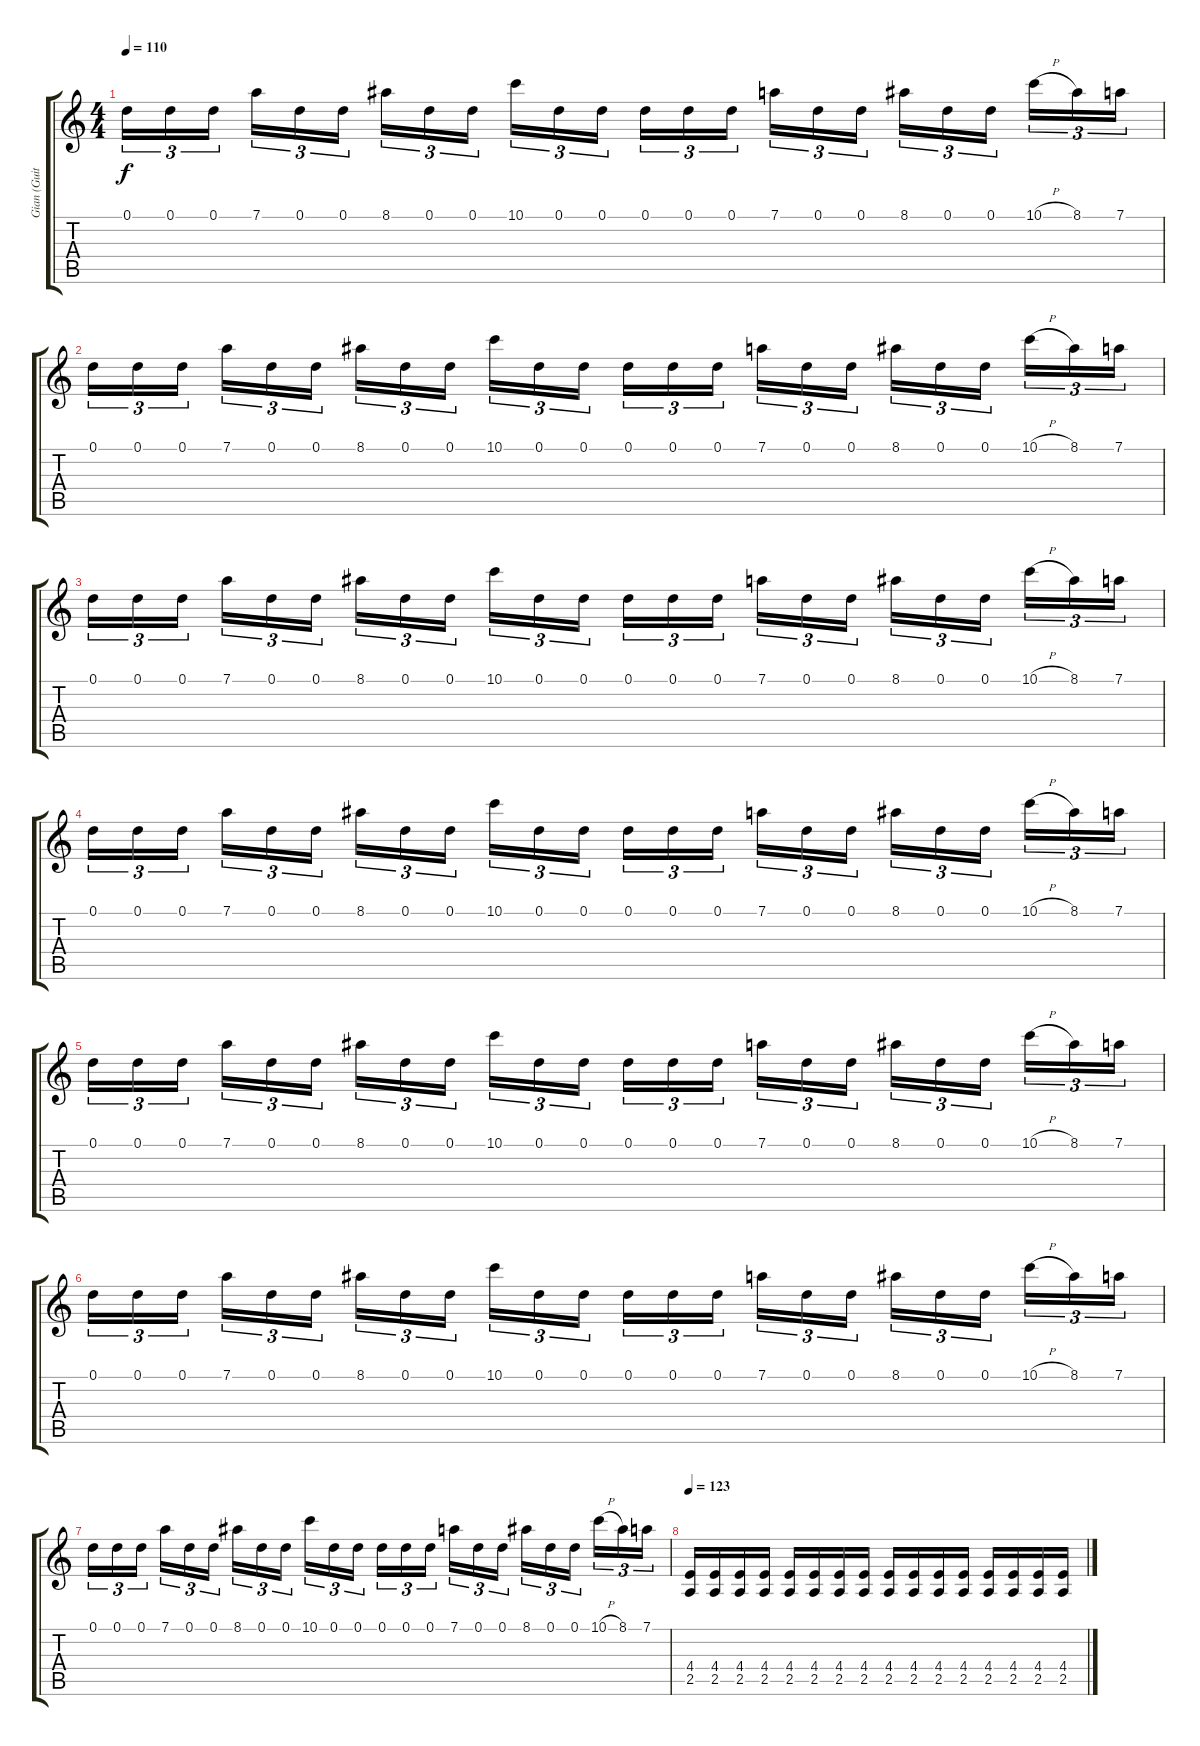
\track ("Gian (Guitar)" "Gian (Guit") {instrument distortionguitar}
\staff {score tabs}
\tuning (D4 A3 F3 C3 G2 D2) {hide}
\ts (4 4)
\tempo 110
\clef g2
\ks c
0.1.16{tu (3 2) dy f} 0.1.16{tu (3 2)} 0.1.16{tu (3 2)} 7.1.16{tu (3 2)} 0.1.16{tu (3 2)} 0.1.16{tu (3 2)} 8.1.16{tu (3 2)} 0.1.16{tu (3 2)} 0.1.16{tu (3 2)} 10.1.16{tu (3 2)} 0.1.16{tu (3 2)} 0.1.16{tu (3 2)} 0.1.16{tu (3 2)} 0.1.16{tu (3 2)} 0.1.16{tu (3 2)} 7.1.16{tu (3 2)} 0.1.16{tu (3 2)} 0.1.16{tu (3 2)} 8.1.16{tu (3 2)} 0.1.16{tu (3 2)} 0.1.16{tu (3 2)} 10.1{h}.16{tu (3 2)} 8.1.16{tu (3 2)} 7.1.16{tu (3 2)} |
0.1.16{tu (3 2)} 0.1.16{tu (3 2)} 0.1.16{tu (3 2)} 7.1.16{tu (3 2)} 0.1.16{tu (3 2)} 0.1.16{tu (3 2)} 8.1.16{tu (3 2)} 0.1.16{tu (3 2)} 0.1.16{tu (3 2)} 10.1.16{tu (3 2)} 0.1.16{tu (3 2)} 0.1.16{tu (3 2)} 0.1.16{tu (3 2)} 0.1.16{tu (3 2)} 0.1.16{tu (3 2)} 7.1.16{tu (3 2)} 0.1.16{tu (3 2)} 0.1.16{tu (3 2)} 8.1.16{tu (3 2)} 0.1.16{tu (3 2)} 0.1.16{tu (3 2)} 10.1{h}.16{tu (3 2)} 8.1.16{tu (3 2)} 7.1.16{tu (3 2)} |
0.1.16{tu (3 2)} 0.1.16{tu (3 2)} 0.1.16{tu (3 2)} 7.1.16{tu (3 2)} 0.1.16{tu (3 2)} 0.1.16{tu (3 2)} 8.1.16{tu (3 2)} 0.1.16{tu (3 2)} 0.1.16{tu (3 2)} 10.1.16{tu (3 2)} 0.1.16{tu (3 2)} 0.1.16{tu (3 2)} 0.1.16{tu (3 2)} 0.1.16{tu (3 2)} 0.1.16{tu (3 2)} 7.1.16{tu (3 2)} 0.1.16{tu (3 2)} 0.1.16{tu (3 2)} 8.1.16{tu (3 2)} 0.1.16{tu (3 2)} 0.1.16{tu (3 2)} 10.1{h}.16{tu (3 2)} 8.1.16{tu (3 2)} 7.1.16{tu (3 2)} |
0.1.16{tu (3 2)} 0.1.16{tu (3 2)} 0.1.16{tu (3 2)} 7.1.16{tu (3 2)} 0.1.16{tu (3 2)} 0.1.16{tu (3 2)} 8.1.16{tu (3 2)} 0.1.16{tu (3 2)} 0.1.16{tu (3 2)} 10.1.16{tu (3 2)} 0.1.16{tu (3 2)} 0.1.16{tu (3 2)} 0.1.16{tu (3 2)} 0.1.16{tu (3 2)} 0.1.16{tu (3 2)} 7.1.16{tu (3 2)} 0.1.16{tu (3 2)} 0.1.16{tu (3 2)} 8.1.16{tu (3 2)} 0.1.16{tu (3 2)} 0.1.16{tu (3 2)} 10.1{h}.16{tu (3 2)} 8.1.16{tu (3 2)} 7.1.16{tu (3 2)} |
0.1.16{tu (3 2)} 0.1.16{tu (3 2)} 0.1.16{tu (3 2)} 7.1.16{tu (3 2)} 0.1.16{tu (3 2)} 0.1.16{tu (3 2)} 8.1.16{tu (3 2)} 0.1.16{tu (3 2)} 0.1.16{tu (3 2)} 10.1.16{tu (3 2)} 0.1.16{tu (3 2)} 0.1.16{tu (3 2)} 0.1.16{tu (3 2)} 0.1.16{tu (3 2)} 0.1.16{tu (3 2)} 7.1.16{tu (3 2)} 0.1.16{tu (3 2)} 0.1.16{tu (3 2)} 8.1.16{tu (3 2)} 0.1.16{tu (3 2)} 0.1.16{tu (3 2)} 10.1{h}.16{tu (3 2)} 8.1.16{tu (3 2)} 7.1.16{tu (3 2)} |
0.1.16{tu (3 2)} 0.1.16{tu (3 2)} 0.1.16{tu (3 2)} 7.1.16{tu (3 2)} 0.1.16{tu (3 2)} 0.1.16{tu (3 2)} 8.1.16{tu (3 2)} 0.1.16{tu (3 2)} 0.1.16{tu (3 2)} 10.1.16{tu (3 2)} 0.1.16{tu (3 2)} 0.1.16{tu (3 2)} 0.1.16{tu (3 2)} 0.1.16{tu (3 2)} 0.1.16{tu (3 2)} 7.1.16{tu (3 2)} 0.1.16{tu (3 2)} 0.1.16{tu (3 2)} 8.1.16{tu (3 2)} 0.1.16{tu (3 2)} 0.1.16{tu (3 2)} 10.1{h}.16{tu (3 2)} 8.1.16{tu (3 2)} 7.1.16{tu (3 2)} |
0.1.16{tu (3 2)} 0.1.16{tu (3 2)} 0.1.16{tu (3 2)} 7.1.16{tu (3 2)} 0.1.16{tu (3 2)} 0.1.16{tu (3 2)} 8.1.16{tu (3 2)} 0.1.16{tu (3 2)} 0.1.16{tu (3 2)} 10.1.16{tu (3 2)} 0.1.16{tu (3 2)} 0.1.16{tu (3 2)} 0.1.16{tu (3 2)} 0.1.16{tu (3 2)} 0.1.16{tu (3 2)} 7.1.16{tu (3 2)} 0.1.16{tu (3 2)} 0.1.16{tu (3 2)} 8.1.16{tu (3 2)} 0.1.16{tu (3 2)} 0.1.16{tu (3 2)} 10.1{h}.16{tu (3 2)} 8.1.16{tu (3 2)} 7.1.16{tu (3 2)} |
\tempo 123
(4.4 2.5).16 (4.4 2.5).16 (4.4 2.5).16 (4.4 2.5).16 (4.4 2.5).16 (4.4 2.5).16 (4.4 2.5).16 (4.4 2.5).16 (4.4 2.5).16 (4.4 2.5).16 (4.4 2.5).16 (4.4 2.5).16 (4.4 2.5).16 (4.4 2.5).16 (4.4 2.5).16 (4.4 2.5).16
